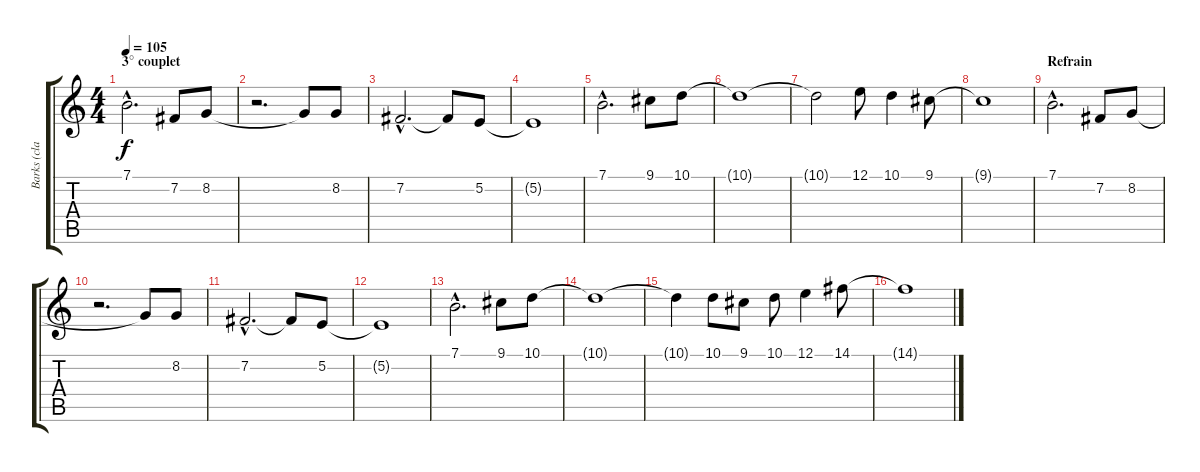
\track ("Barks (clarinette)" "Barks (cla") {instrument clarinet}
\staff {score tabs}
\tuning (E4 B3 G3 D3 A2 E2) {hide}
\ts (4 4)
\section ("" "3° couplet")
\tempo 105
\clef g2
\ks c
7.1{hac}.2{d dy f} 7.2.8 8.2.8 |
r.2{d} 8.2{t}.8 8.2.8 |
7.2{hac}.2{d} 7.2{t}.8 5.2.8 |
5.2{t}.1 |
7.1{hac}.2{d} 9.1.8 10.1.8 |
10.1{t}.1 |
10.1{t}.2 12.1.8 10.1.4 9.1.8 |
9.1{t}.1 |
\section ("" "Refrain")
7.1{hac}.2{d} 7.2.8 8.2.8 |
r.2{d} 8.2{t}.8 8.2.8 |
7.2{hac}.2{d} 7.2{t}.8 5.2.8 |
5.2{t}.1 |
7.1{hac}.2{d} 9.1.8 10.1.8 |
10.1{t}.1 |
10.1{t}.4 10.1.8 9.1.8 10.1.8 12.1.4 14.1.8 |
14.1{t}.1
